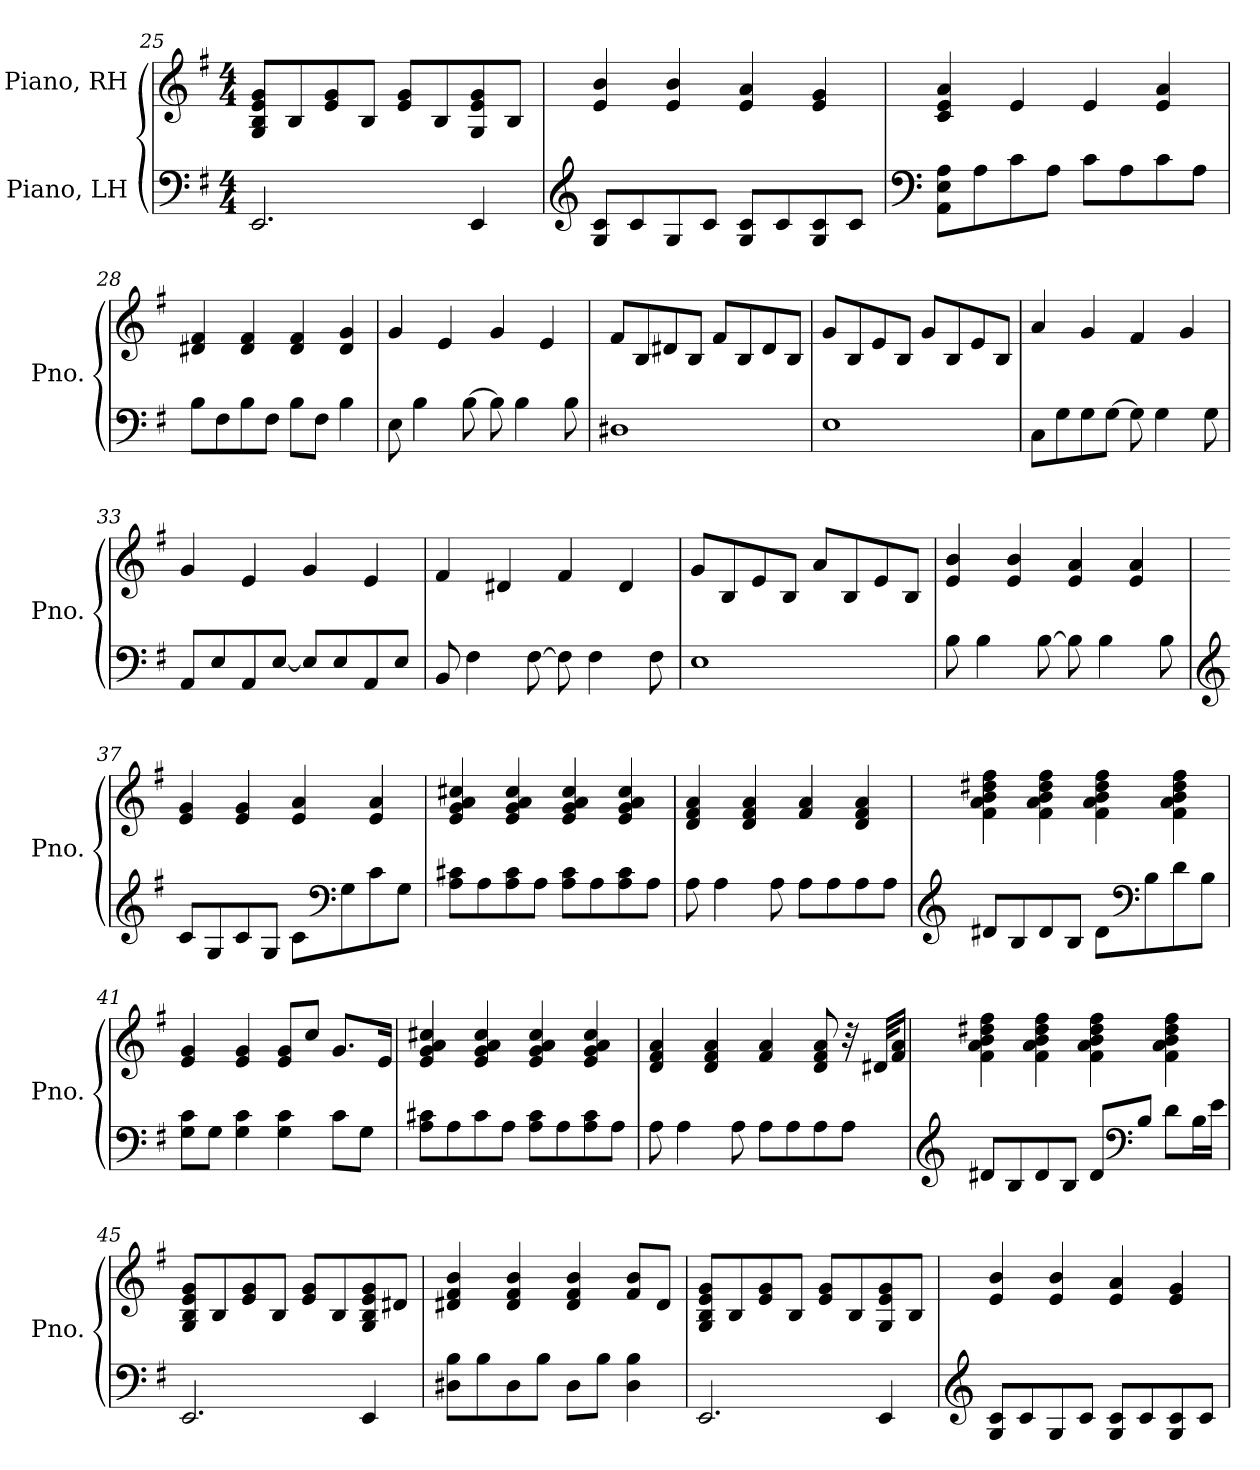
**kern	**kern
*part2	*part1
*staff2	*staff1
*I"Piano, LH	*I"Piano, RH
*I'Pno.	*I'Pno.
*clefF4	*clefG2
*k[f#]	*k[f#]
*M4/4	*M4/4
=25	=25
2.EE/	8G/ 8B/ 8e/ 8g/L
.	8B/
.	8e/ 8g/
.	8B/J
.	8e/ 8g/L
.	8B/
4EE/	8G/ 8e/ 8g/
.	8B/J
!!LO:PB:g=z
=26	=26
*clefG2	*
8G/ 8c/L	4e/ 4b/
8c/	.
8G/	4e/ 4b/
8c/J	.
8G/ 8c/L	4e/ 4a/
8c/	.
8G/ 8c/	4e/ 4g/
8c/J	.
=27	=27
*clefF4	*
8AA\ 8E\ 8A\L	4c/ 4e/ 4a/
8A\	.
8c\	4e/
8A\J	.
8c\L	4e/
8A\	.
8c\	4e/ 4a/
8A\J	.
=28	=28
8B\L	4d#X/ 4f#/
8F#\	.
8B\	4d#/ 4f#/
8F#\J	.
8B\L	4d#/ 4f#/
8F#\J	.
4B\	4d#/ 4g/
=29	=29
8E\	4g/
4B\	.
.	4e/
[8B\	.
8B\]	4g/
4B\	.
.	4e/
8B\	.
!!LO:LB:g=z
=30	=30
1D#X	8f#/L
.	8B/
.	8d#X/
.	8B/J
.	8f#/L
.	8B/
.	8d#/
.	8B/J
=31	=31
1E	8g/L
.	8B/
.	8e/
.	8B/J
.	8g/L
.	8B/
.	8e/
.	8B/J
=32	=32
8C\L	4a/
8G\	.
8G\	4g/
[8G\J	.
8G\]	4f#/
4G\	.
.	4g/
8G\	.
=33	=33
8AA/L	4g/
8E/	.
8AA/	4e/
[8E/J	.
8E/L]	4g/
8E/	.
8AA/	4e/
8E/J	.
=34	=34
8BB/	4f#/
4F#\	.
.	4d#X/
[8F#\	.
8F#\]	4f#/
4F#\	.
.	4d#/
8F#\	.
!!LO:LB:g=z
=35	=35
1E	8g/L
.	8B/
.	8e/
.	8B/J
.	8a/L
.	8B/
.	8e/
.	8B/J
=36	=36
8B\	4e/ 4b/
4B\	.
.	4e/ 4b/
[8B\	.
8B\]	4e/ 4a/
4B\	.
.	4e/ 4a/
8B\	.
=37	=37
*clefG2	*
8c/L	4e/ 4g/
8G/	.
8c/	4e/ 4g/
8G/J	.
8c\L	4e/ 4a/
*clefF4	*
8G\	.
8c\	4e/ 4a/
8G\J	.
=38	=38
8A\ 8c#X\L	4e/ 4g/ 4a/ 4cc#X/
8A\	.
8A\ 8c#\	4e/ 4g/ 4a/ 4cc#/
8A\J	.
8A\ 8c#\L	4e/ 4g/ 4a/ 4cc#/
8A\	.
8A\ 8c#\	4e/ 4g/ 4a/ 4cc#/
8A\J	.
!!LO:LB:g=z
=39	=39
8A\	4d/ 4f#/ 4a/
4A\	.
.	4d/ 4f#/ 4a/
8A\	.
8A\L	4f#/ 4a/
8A\	.
8A\	4d/ 4f#/ 4a/
8A\J	.
=40	=40
*clefG2	*
8d#X/L	4f#\ 4a\ 4b\ 4dd#X\ 4ff#\
8B/	.
8d#/	4f#\ 4a\ 4b\ 4dd#\ 4ff#\
8B/J	.
8d#\L	4f#\ 4a\ 4b\ 4dd#\ 4ff#\
*clefF4	*
8B\	.
8d#\	4f#\ 4a\ 4b\ 4dd#\ 4ff#\
8B\J	.
=41	=41
8G\ 8c\L	4e/ 4g/
8G\J	.
4G\ 4c\	4e/ 4g/
4G\ 4c\	8e/ 8g/L
.	8cc/J
8c\L	8.g/L
8G\J	.
.	16e/Jk
=42	=42
8A\ 8c#X\L	4e/ 4g/ 4a/ 4cc#X/
8A\	.
8c#\	4e/ 4g/ 4a/ 4cc#/
8A\J	.
8A\ 8c#\L	4e/ 4g/ 4a/ 4cc#/
8A\	.
8A\ 8c#\	4e/ 4g/ 4a/ 4cc#/
8A\J	.
!!LO:LB:g=z
=43	=43
8A\	4d/ 4f#/ 4a/
4A\	.
.	4d/ 4f#/ 4a/
8A\	.
8A\L	4f#/ 4a/
8A\	.
8A\	8d/ 8f#/ 8a/
8A\J	32r
.	32d#X/KLL
.	16f#/ 16a/JJ
=44	=44
*clefG2	*
8d#X/L	4f#\ 4a\ 4b\ 4dd#X\ 4ff#\
8B/	.
8d#/	4f#\ 4a\ 4b\ 4dd#\ 4ff#\
8B/J	.
8d#/L	4f#\ 4a\ 4b\ 4dd#\ 4ff#\
*clefF4	*
8B/J	.
8d#\L	4f#\ 4a\ 4b\ 4dd#\ 4ff#\
16B\L	.
16e\JJ	.
=45	=45
2.EE/	8G/ 8B/ 8e/ 8g/L
.	8B/
.	8e/ 8g/
.	8B/J
.	8e/ 8g/L
.	8B/
4EE/	8G/ 8B/ 8e/ 8g/
.	8d#X/J
=46	=46
8D#X\ 8B\L	4d#X/ 4f#/ 4b/
8B\	.
8D#\	4d#/ 4f#/ 4b/
8B\J	.
8D#\L	4d#/ 4f#/ 4b/
8B\J	.
4D#\ 4B\	8f#/ 8b/L
.	8d#/J
!!LO:LB:g=z
=47	=47
2.EE/	8G/ 8B/ 8e/ 8g/L
.	8B/
.	8e/ 8g/
.	8B/J
.	8e/ 8g/L
.	8B/
4EE/	8G/ 8e/ 8g/
.	8B/J
=48	=48
*clefG2	*
8G/ 8c/L	4e/ 4b/
8c/	.
8G/	4e/ 4b/
8c/J	.
8G/ 8c/L	4e/ 4a/
8c/	.
8G/ 8c/	4e/ 4g/
8c/J	.
=	=
*-	*-
